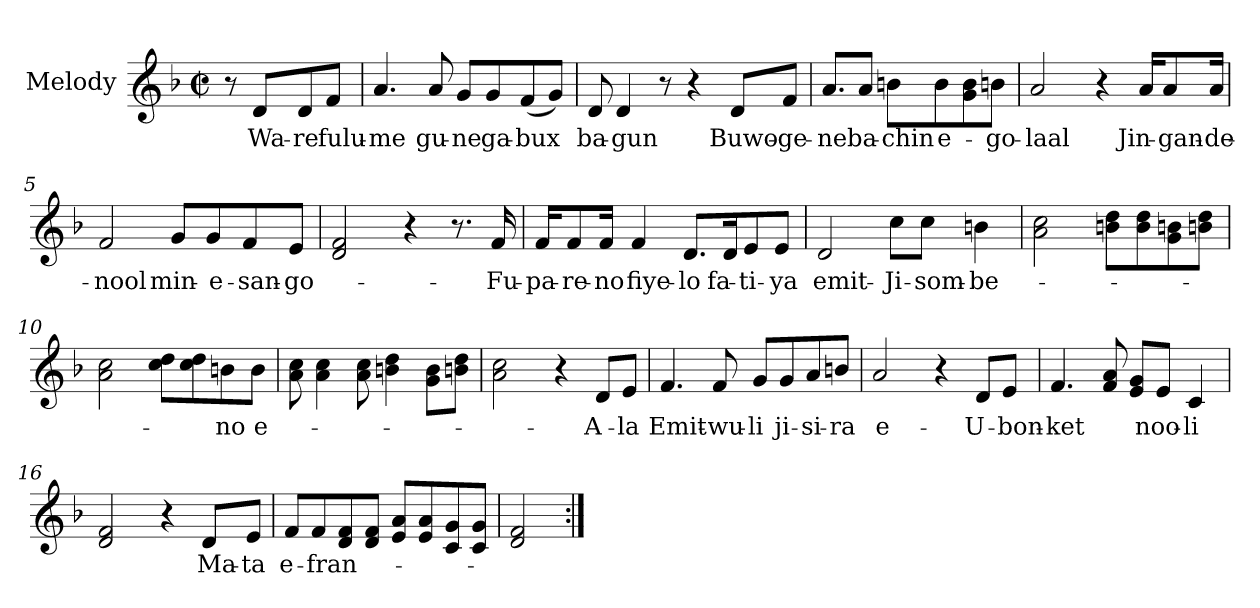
**kern	**text
*part1	*part1
*staff1	*staff1
*I"Melody	*
*clefG2	*
*k[b-]	*
*M2/2	*
*met(c|)	*
=	=
8r	.
8d/L	Wa-
8d/	-re
8f/J	fulu-
=1	=1
4.a	-me
8a	gu-
8g/L	-ne
8g/	ga-
(8f/	-bux
8g/J)	.
=2	=2
8d	ba-
4d	-gun
8r	.
4r	.
8d/L	Buwo-
8f/J	-ge-
=3	=3
8.a/L	-ne
8a/J	ba-
8bn\L	-chin
8b\	e-
8bi\ 8g\	.
8bn\J	-go-
=4	=4
2a	-laal
4r	.
16a/KL	Jin-
8a/	-gan-
16a/Jk	-de-
=5	=5
2f	-nool
8g/L	min-
8g/	e-
8f/	-san-
8e/J	-go-
=6	=6
2di 2f	.
4r	.
8.r	.
16f	Fu-
=7	=7
16f/KL	-pa-
8f/	-re-
16f/Jk	-no
4f	fiye-
8.d/L	-lo
16d/K	fa-
8e/	-ti-
8e/J	-ya
=8	=8
2d	emit-
8cc\L	Ji-
8cc\J	-som-
4bn	-be-
=9	=9
2cci 2a	.
8ddi\ 8bn\L	.
8ddi\ 8b\	.
8bni\ 8g\	.
8ddi\ 8bn\J	.
=10	=10
2cci 2a	.
8ddi\ 8cc\L	.
8ddi\ 8cc\	.
8bn\	-no
8b\J	e-
=11	=11
8cci 8a	.
4cci 4a	.
8cci 8a	.
4ddi 4bn	.
8bi\ 8g\L	.
8ddi\ 8bn\J	.
=12	=12
2cci 2a	.
4r	.
8d/L	A-
8e/J	-la
=13	=13
4.f	Emit-
8f	wu-
8g/L	-li
8g/	ji-
8a/	-si-
8bn/J	-ra
=14	=14
2a	e-
4r	.
8d/L	U-
8e/J	-bon-
=15	=15
4.f	-ket
8ai 8f	.
8gi/ 8e/L	.
8e/J	-noo-
4c	-li
=16	=16
2fi 2d	.
4r	.
8d/L	Ma-
8e/J	-ta
=17	=17
8f/L	e-
8f/	-fran-
8fi/ 8d/	.
8fi/ 8d/J	.
8ai/ 8e/L	.
8ai/ 8e/	.
8gi/ 8c/	.
8gi/ 8c/J	.
=18	=18
2fi 2d	.
=:|!	=:|!
*-	*-
